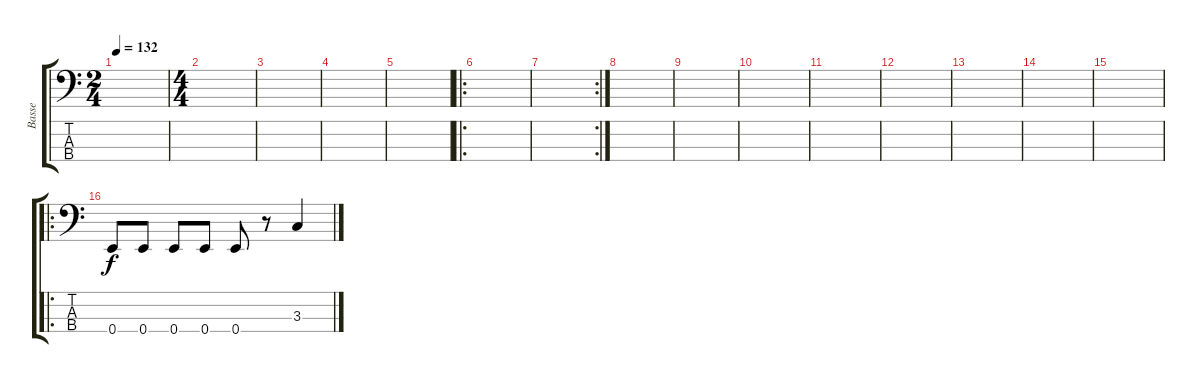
\track ("Basse" "Basse") {instrument electricbasspick}
\staff {score tabs}
\tuning (G2 D2 A1 E1) {hide}
\ts (2 4)
\tempo 132
\clef f4
\ks c
|
\ts (4 4)
|
|
|
|
\ro
|
\rc 2
|
|
|
|
|
|
|
|
|
\ro
0.4.8 0.4.8 0.4.8 0.4.8 0.4.8 r.8 3.3.4
